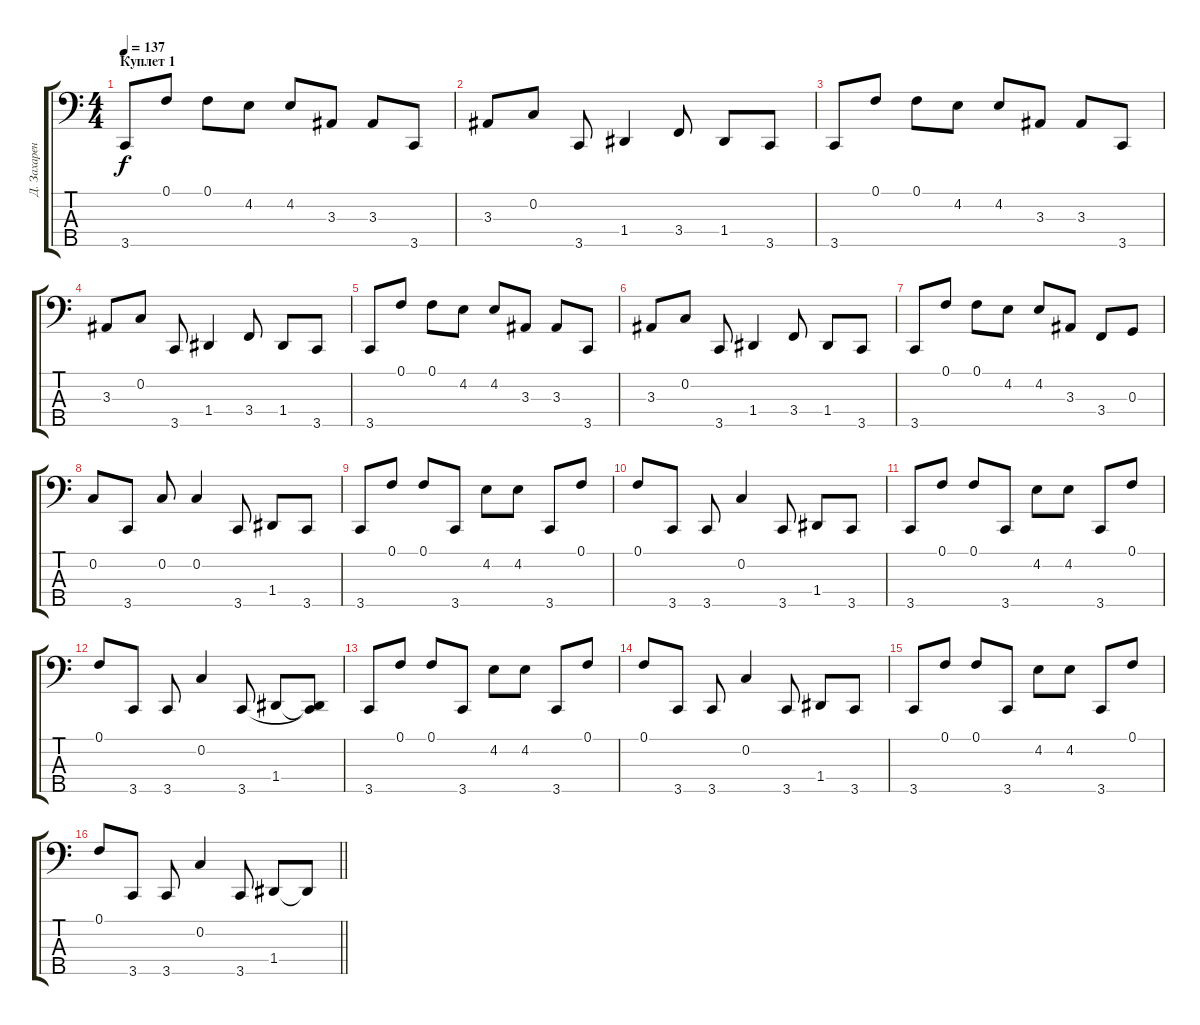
\track ("Д. Захаренков" "Д. Захарен") {instrument electricbasspick}
\staff {score tabs}
\tuning (F2 C2 G1 D1 A0) {hide}
\ts (4 4)
\section ("" "Куплет 1")
\tempo 137
\clef f4
\ks c
3.5.8{dy f} 0.1.8 0.1.8 4.2.8 4.2.8 3.3.8 3.3.8 3.5.8 |
3.3.8 0.2.8 3.5.8 1.4.4 3.4.8 1.4.8 3.5.8 |
3.5.8 0.1.8 0.1.8 4.2.8 4.2.8 3.3.8 3.3.8 3.5.8 |
3.3.8 0.2.8 3.5.8 1.4.4 3.4.8 1.4.8 3.5.8 |
3.5.8 0.1.8 0.1.8 4.2.8 4.2.8 3.3.8 3.3.8 3.5.8 |
3.3.8 0.2.8 3.5.8 1.4.4 3.4.8 1.4.8 3.5.8 |
3.5.8 0.1.8 0.1.8 4.2.8 4.2.8 3.3.8 3.4.8 0.3.8 |
0.2.8 3.5.8 0.2.8 0.2.4 3.5.8 1.4.8 3.5.8 |
3.5.8 0.1.8 0.1.8 3.5.8 4.2.8 4.2.8 3.5.8 0.1.8 |
0.1.8 3.5.8 3.5.8 0.2.4 3.5.8 1.4.8 3.5.8 |
3.5.8 0.1.8 0.1.8 3.5.8 4.2.8 4.2.8 3.5.8 0.1.8 |
0.1.8 3.5.8 3.5.8 0.2.4 3.5.8 1.4.8 (1.4{t} 3.5{t}).8 |
3.5.8 0.1.8 0.1.8 3.5.8 4.2.8 4.2.8 3.5.8 0.1.8 |
0.1.8 3.5.8 3.5.8 0.2.4 3.5.8 1.4.8 3.5.8 |
3.5.8 0.1.8 0.1.8 3.5.8 4.2.8 4.2.8 3.5.8 0.1.8 |
\barLineRight lightlight
0.1.8 3.5.8 3.5.8 0.2.4 3.5.8 1.4.8 1.4{t}.8
